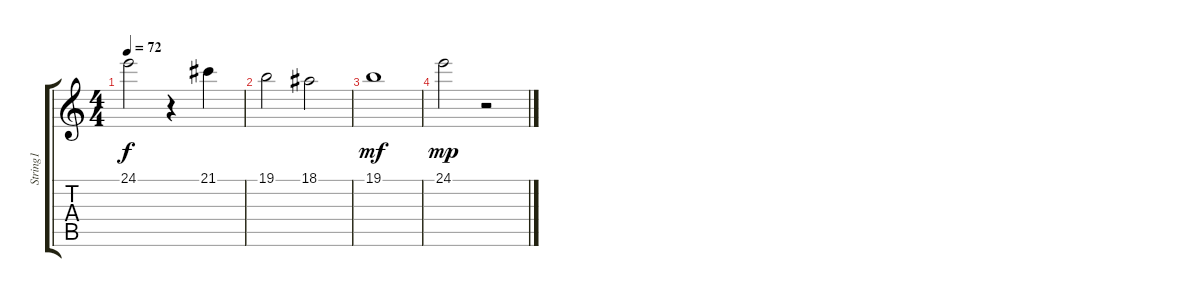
\track ("String1" "String1") {instrument stringensemble1}
\staff {score tabs}
\tuning (E4 B3 G3 D3 A2 E2) {hide}
\ts (4 4)
\tempo 72
\clef g2
\ks c
24.1.2{dy f} r.4 21.1.4 |
19.1.2 18.1.2 |
19.1.1{dy mf} |
24.1.2{dy mp} r.2
